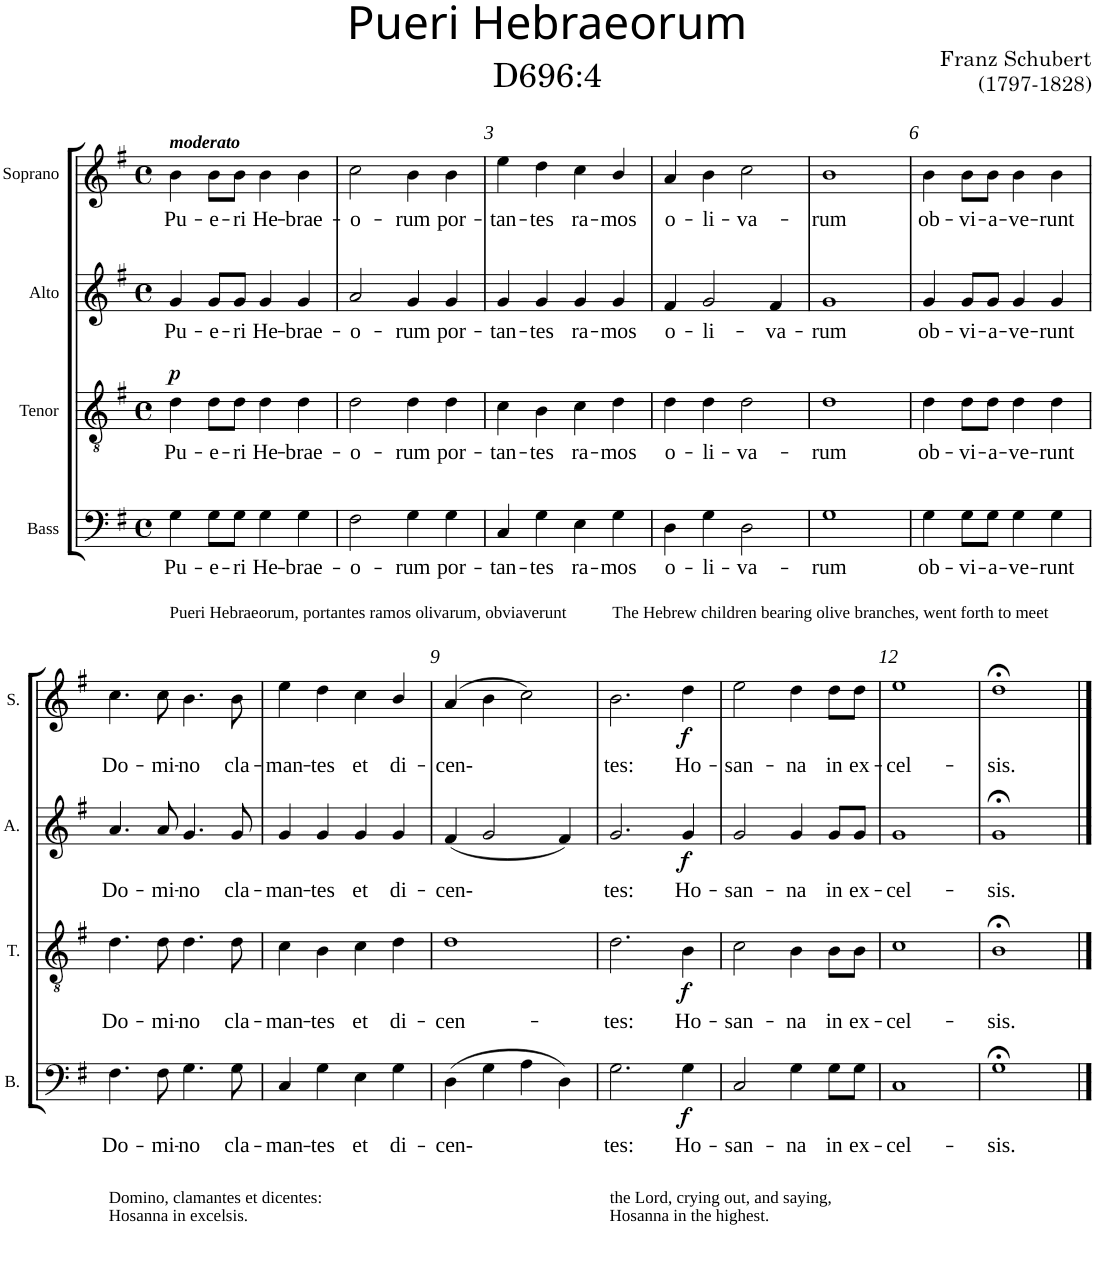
**kern	**text	**dynam	**kern	**text	**dynam	**kern	**text	**dynam	**kern	**text	**dynam
*part4	*part4	*part4	*part3	*part3	*part3	*part2	*part2	*part2	*part1	*part1	*part1
*staff4	*staff4	*staff4	*staff3	*staff3	*staff3	*staff2	*staff2	*staff2	*staff1	*staff1	*staff1
*I"Bass	*	*	*I"Tenor	*	*	*I"Alto	*	*	*I"Soprano	*	*
*I'B.	*	*	*I'T.	*	*	*I'A.	*	*	*I'S.	*	*
*clefF4	*	*	*clefGv2	*	*	*clefG2	*	*	*clefG2	*	*
*k[f#]	*	*	*k[f#]	*	*	*k[f#]	*	*	*k[f#]	*	*
*G:	*	*	*G:	*	*	*G:	*	*	*G:	*	*
*M4/4	*	*	*M4/4	*	*	*M4/4	*	*	*M4/4	*	*
*met(c)	*	*	*met(c)	*	*	*met(c)	*	*	*met(c)	*	*
=1	=1	=1	=1	=1	=1	=1	=1	=1	=1	=1	=1
!	!	!	!	!	!	!	!	!	!LO:TX:a:Bi:t=moderato	!	!
!LO:TX:b:t=Pueri Hebraeorum, portantes ramos olivarum, obviaverunt	!	!	!	!	!	!	!	!	!	!	!
!	!LO:LY:b	!	!	!LO:LY:b	!LO:DY:a	!	!LO:LY:b	!	!	!LO:LY:b	!
4G\	Pu-	.	4d\	Pu-	p	4g/	Pu-	.	4b\	Pu-	.
!	!LO:LY:b	!	!	!LO:LY:b	!	!	!LO:LY:b	!	!	!LO:LY:b	!
8G\L	-e-	.	8d\L	-e-	.	8g/L	-e-	.	8b\L	-e-	.
!	!LO:LY:b	!	!	!LO:LY:b	!	!	!LO:LY:b	!	!	!LO:LY:b	!
8G\J	-ri	.	8d\J	-ri	.	8g/J	-ri	.	8b\J	-ri	.
!	!LO:LY:b	!	!	!LO:LY:b	!	!	!LO:LY:b	!	!	!LO:LY:b	!
4G\	He-	.	4d\	He-	.	4g/	He-	.	4b\	He-	.
!	!LO:LY:b	!	!	!LO:LY:b	!	!	!LO:LY:b	!	!	!LO:LY:b	!
4G\	-brae-	.	4d\	-brae-	.	4g/	-brae-	.	4b\	-brae-	.
=2	=2	=2	=2	=2	=2	=2	=2	=2	=2	=2	=2
!	!LO:LY:b	!	!	!LO:LY:b	!	!	!LO:LY:b	!	!	!LO:LY:b	!
2F#\	-o-	.	2d\	-o-	.	2a/	-o-	.	2cc\	-o-	.
!	!LO:LY:b	!	!	!LO:LY:b	!	!	!LO:LY:b	!	!	!LO:LY:b	!
4G\	-rum	.	4d\	-rum	.	4g/	-rum	.	4b\	-rum	.
!	!LO:LY:b	!	!	!LO:LY:b	!	!	!LO:LY:b	!	!	!LO:LY:b	!
4G\	por-	.	4d\	por-	.	4g/	por-	.	4b\	por-	.
=3	=3	=3	=3	=3	=3	=3	=3	=3	=3	=3	=3
!	!LO:LY:b	!	!	!LO:LY:b	!	!	!LO:LY:b	!	!	!LO:LY:b	!
4C/	-tan-	.	4c\	-tan-	.	4g/	-tan-	.	4ee\	-tan-	.
!	!LO:LY:b	!	!	!LO:LY:b	!	!	!LO:LY:b	!	!	!LO:LY:b	!
4G\	-tes	.	4B\	-tes	.	4g/	-tes	.	4dd\	-tes	.
!	!LO:LY:b	!	!	!LO:LY:b	!	!	!LO:LY:b	!	!	!LO:LY:b	!
4E\	ra-	.	4c\	ra-	.	4g/	ra-	.	4cc\	ra-	.
!LO:TX:b:t=The Hebrew children bearing olive branches, went forth to meet	!	!	!	!	!	!	!	!	!	!	!
!	!LO:LY:b	!	!	!LO:LY:b	!	!	!LO:LY:b	!	!	!LO:LY:b	!
4G\	-mos	.	4d\	-mos	.	4g/	-mos	.	4b/	-mos	.
=4	=4	=4	=4	=4	=4	=4	=4	=4	=4	=4	=4
!	!LO:LY:b	!	!	!LO:LY:b	!	!	!LO:LY:b	!	!	!LO:LY:b	!
4D\	o-	.	4d\	o-	.	4f#/	o-	.	4a/	o-	.
!	!LO:LY:b	!	!	!LO:LY:b	!	!	!LO:LY:b	!	!	!LO:LY:b	!
4G\	-li-	.	4d\	-li-	.	2g/	-li-	.	4b\	-li-	.
!	!LO:LY:b	!	!	!LO:LY:b	!	!	!	!	!	!LO:LY:b	!
2D\	-va-	.	2d\	-va-	.	.	.	.	2cc\	-va-	.
!	!	!	!	!	!	!	!LO:LY:b	!	!	!	!
.	.	.	.	.	.	4f#/	-va-	.	.	.	.
=5	=5	=5	=5	=5	=5	=5	=5	=5	=5	=5	=5
!	!LO:LY:b	!	!	!LO:LY:b	!	!	!LO:LY:b	!	!	!LO:LY:b	!
1G	-rum	.	1d	-rum	.	1g	-rum	.	1b	-rum	.
=6	=6	=6	=6	=6	=6	=6	=6	=6	=6	=6	=6
!	!LO:LY:b	!	!	!LO:LY:b	!	!	!LO:LY:b	!	!	!LO:LY:b	!
4G\	ob-	.	4d\	ob-	.	4g/	ob-	.	4b\	ob-	.
!	!LO:LY:b	!	!	!LO:LY:b	!	!	!LO:LY:b	!	!	!LO:LY:b	!
8G\L	-vi-	.	8d\L	-vi-	.	8g/L	-vi-	.	8b\L	-vi-	.
!	!LO:LY:b	!	!	!LO:LY:b	!	!	!LO:LY:b	!	!	!LO:LY:b	!
8G\J	-a-	.	8d\J	-a-	.	8g/J	-a-	.	8b\J	-a-	.
!	!LO:LY:b	!	!	!LO:LY:b	!	!	!LO:LY:b	!	!	!LO:LY:b	!
4G\	-ve-	.	4d\	-ve-	.	4g/	-ve-	.	4b\	-ve-	.
!	!LO:LY:b	!	!	!LO:LY:b	!	!	!LO:LY:b	!	!	!LO:LY:b	!
4G\	-runt	.	4d\	-runt	.	4g/	-runt	.	4b\	-runt	.
!!LO:LB:g=z
=7	=7	=7	=7	=7	=7	=7	=7	=7	=7	=7	=7
!LO:TX:b:t=Domino, clamantes et dicentes&colon;	!	!	!	!	!	!	!	!	!	!	!
!LO:TX:b:t=Hosanna in excelsis.	!	!	!	!	!	!	!	!	!	!	!
!	!LO:LY:b	!	!	!LO:LY:b	!	!	!LO:LY:b	!	!	!LO:LY:b	!
4.F#\	Do-	.	4.d\	Do-	.	4.a/	Do-	.	4.cc\	Do-	.
!	!LO:LY:b	!	!	!LO:LY:b	!	!	!LO:LY:b	!	!	!LO:LY:b	!
8F#\	-mi-	.	8d\	-mi-	.	8a/	-mi-	.	8cc\	-mi-	.
!	!LO:LY:b	!	!	!LO:LY:b	!	!	!LO:LY:b	!	!	!LO:LY:b	!
4.G\	-no	.	4.d\	-no	.	4.g/	-no	.	4.b\	-no	.
!	!LO:LY:b	!	!	!LO:LY:b	!	!	!LO:LY:b	!	!	!LO:LY:b	!
8G\	cla-	.	8d\	cla-	.	8g/	cla-	.	8b\	cla-	.
=8	=8	=8	=8	=8	=8	=8	=8	=8	=8	=8	=8
!	!LO:LY:b	!	!	!LO:LY:b	!	!	!LO:LY:b	!	!	!LO:LY:b	!
4C/	-man-	.	4c\	-man-	.	4g/	-man-	.	4ee\	-man-	.
!	!LO:LY:b	!	!	!LO:LY:b	!	!	!LO:LY:b	!	!	!LO:LY:b	!
4G\	-tes	.	4B\	-tes	.	4g/	-tes	.	4dd\	-tes	.
!	!LO:LY:b	!	!	!LO:LY:b	!	!	!LO:LY:b	!	!	!LO:LY:b	!
4E\	et	.	4c\	et	.	4g/	et	.	4cc\	et	.
!	!LO:LY:b	!	!	!LO:LY:b	!	!	!LO:LY:b	!	!	!LO:LY:b	!
4G\	di-	.	4d\	di-	.	4g/	di-	.	4b/	di-	.
=9	=9	=9	=9	=9	=9	=9	=9	=9	=9	=9	=9
!	!LO:LY:b	!	!	!LO:LY:b	!	!	!LO:LY:b	!	!	!LO:LY:b	!
(>4D\	-cen-	.	1d	-cen-	.	(<4f#/	-cen-	.	(>4a/	-cen-	.
4G\	.	.	.	.	.	2g/	.	.	4b\	.	.
4A\	.	.	.	.	.	.	.	.	2cc\)	.	.
4D\)	.	.	.	.	.	4f#/)	.	.	.	.	.
=10	=10	=10	=10	=10	=10	=10	=10	=10	=10	=10	=10
!LO:TX:b:t=the Lord, crying out, and saying,	!	!	!	!	!	!	!	!	!	!	!
!LO:TX:b:t=Hosanna in the highest.	!	!	!	!	!	!	!	!	!	!	!
!	!LO:LY:b	!	!	!LO:LY:b	!	!	!LO:LY:b	!	!	!LO:LY:b	!
2.G\	tes:	.	2.d\	-tes:	.	2.g/	tes:	.	2.b\	tes:	.
!	!LO:LY:b	!LO:DY:b	!	!LO:LY:b	!LO:DY:b	!	!LO:LY:b	!LO:DY:b	!	!LO:LY:b	!LO:DY:b
4G\	Ho-	f	4B\	Ho-	f	4g/	Ho-	f	4dd\	Ho-	f
=11	=11	=11	=11	=11	=11	=11	=11	=11	=11	=11	=11
!	!LO:LY:b	!	!	!LO:LY:b	!	!	!LO:LY:b	!	!	!LO:LY:b	!
2C/	-san-	.	2c\	-san-	.	2g/	-san-	.	2ee\	-san-	.
!	!LO:LY:b	!	!	!LO:LY:b	!	!	!LO:LY:b	!	!	!LO:LY:b	!
4G\	-na	.	4B\	-na	.	4g/	-na	.	4dd\	-na	.
!	!LO:LY:b	!	!	!LO:LY:b	!	!	!LO:LY:b	!	!	!LO:LY:b	!
8G\L	in	.	8B\L	in	.	8g/L	in	.	8dd\L	in	.
!	!LO:LY:b	!	!	!LO:LY:b	!	!	!LO:LY:b	!	!	!LO:LY:b	!
8G\J	ex-	.	8B\J	ex-	.	8g/J	ex-	.	8dd\J	ex-	.
=12	=12	=12	=12	=12	=12	=12	=12	=12	=12	=12	=12
!	!LO:LY:b	!	!	!LO:LY:b	!	!	!LO:LY:b	!	!	!LO:LY:b	!
1C	-cel-	.	1c	-cel-	.	1g	-cel-	.	1ee	-cel-	.
=13	=13	=13	=13	=13	=13	=13	=13	=13	=13	=13	=13
!	!LO:LY:b	!	!	!LO:LY:b	!	!	!LO:LY:b	!	!	!LO:LY:b	!
1G;<	-sis.	.	1B;<	-sis.	.	1g;<	-sis.	.	1dd;<	-sis.	.
==	==	==	==	==	==	==	==	==	==	==	==
*-	*-	*-	*-	*-	*-	*-	*-	*-	*-	*-	*-
